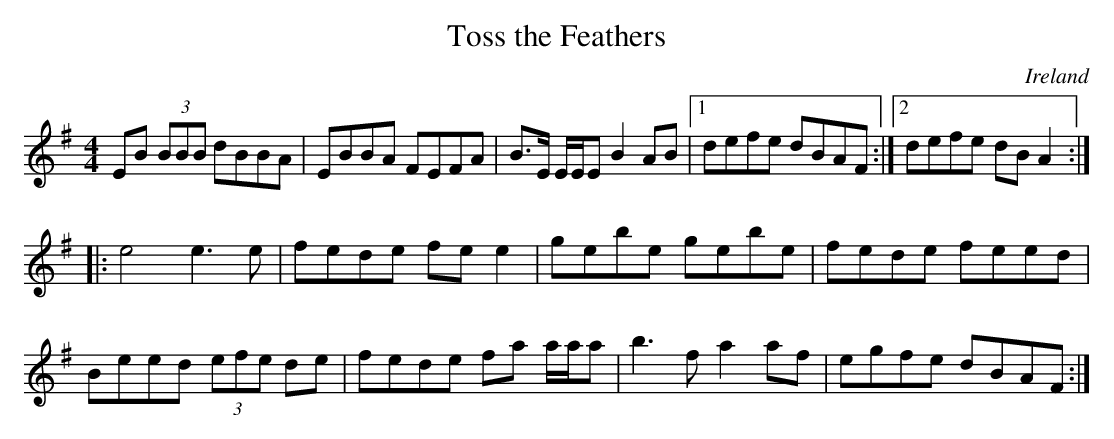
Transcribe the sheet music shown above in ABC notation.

X:1
T:Toss the Feathers
O:Ireland
M:4/4
K:Em
EB (3BBB dBBA|EBBA FEFA|B>E E/E/E B2AB\
|1 defe dBAF :|2 defe dBA2 ::
e4 e3e|fede fee2|gebe gebe|fede feed|
Beed (3efe de|fede fa a/a/a|\
b3f a2af|egfe dBAF:|
